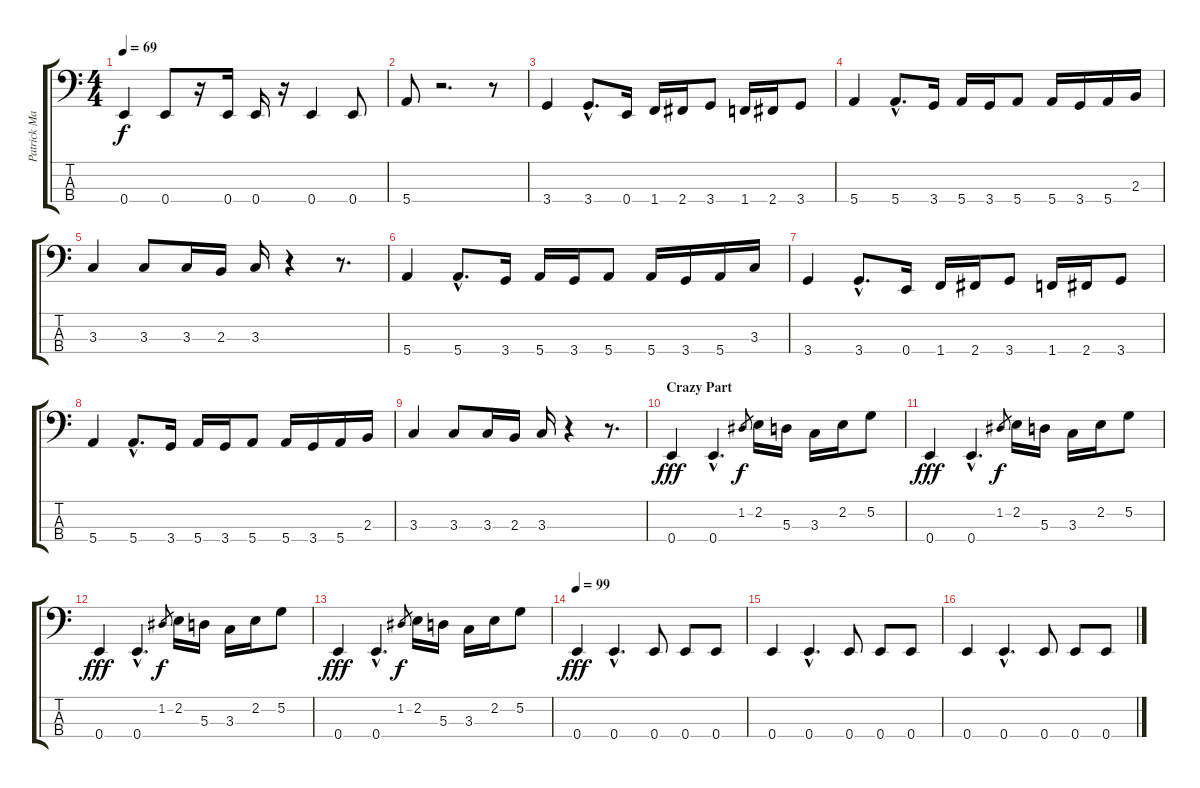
\track ("Patrick Mattews" "Patrick Ma") {instrument electricbassfinger}
\staff {score tabs}
\tuning (G2 D2 A1 E1) {hide}
\ts (4 4)
\tempo 69
\clef f4
\ks c
0.4.4{dy f} 0.4.8 r.16 0.4.16 0.4.16 r.16 0.4.4 0.4.8 |
5.4.8 r.2{d} r.8 |
3.4.4 3.4{hac}.8{d} 0.4.16 1.4.16 2.4.16 3.4.8 1.4.16 2.4.16 3.4.8 |
5.4.4 5.4{hac}.8{d} 3.4.16 5.4.16 3.4.16 5.4.8 5.4.16 3.4.16 5.4.16 2.3.16 |
3.3.4 3.3.8 3.3.16 2.3.16 3.3.16 r.4 r.8{d} |
5.4.4 5.4{hac}.8{d} 3.4.16 5.4.16 3.4.16 5.4.8 5.4.16 3.4.16 5.4.16 3.3.16 |
3.4.4 3.4{hac}.8{d} 0.4.16 1.4.16 2.4.16 3.4.8 1.4.16 2.4.16 3.4.8 |
5.4.4 5.4{hac}.8{d} 3.4.16 5.4.16 3.4.16 5.4.8 5.4.16 3.4.16 5.4.16 2.3.16 |
3.3.4 3.3.8 3.3.16 2.3.16 3.3.16 r.4 r.8{d} |
\section ("" "Crazy Part")
0.4.4{dy fff} 0.4{hac}.4{d} 1.2.8{gr dy f} 2.2.16 5.3.16 3.3.16 2.2.16 5.2.8 |
0.4.4{dy fff} 0.4{hac}.4{d} 1.2.8{gr dy f} 2.2.16 5.3.16 3.3.16 2.2.16 5.2.8 |
0.4.4{dy fff} 0.4{hac}.4{d} 1.2.8{gr dy f} 2.2.16 5.3.16 3.3.16 2.2.16 5.2.8 |
0.4.4{dy fff} 0.4{hac}.4{d} 1.2.8{gr dy f} 2.2.16 5.3.16 3.3.16 2.2.16 5.2.8 |
\tempo 99
0.4.4{dy fff} 0.4{hac}.4{d} 0.4.8 0.4.8 0.4.8 |
0.4.4 0.4{hac}.4{d} 0.4.8 0.4.8 0.4.8 |
0.4.4 0.4{hac}.4{d} 0.4.8 0.4.8 0.4.8
